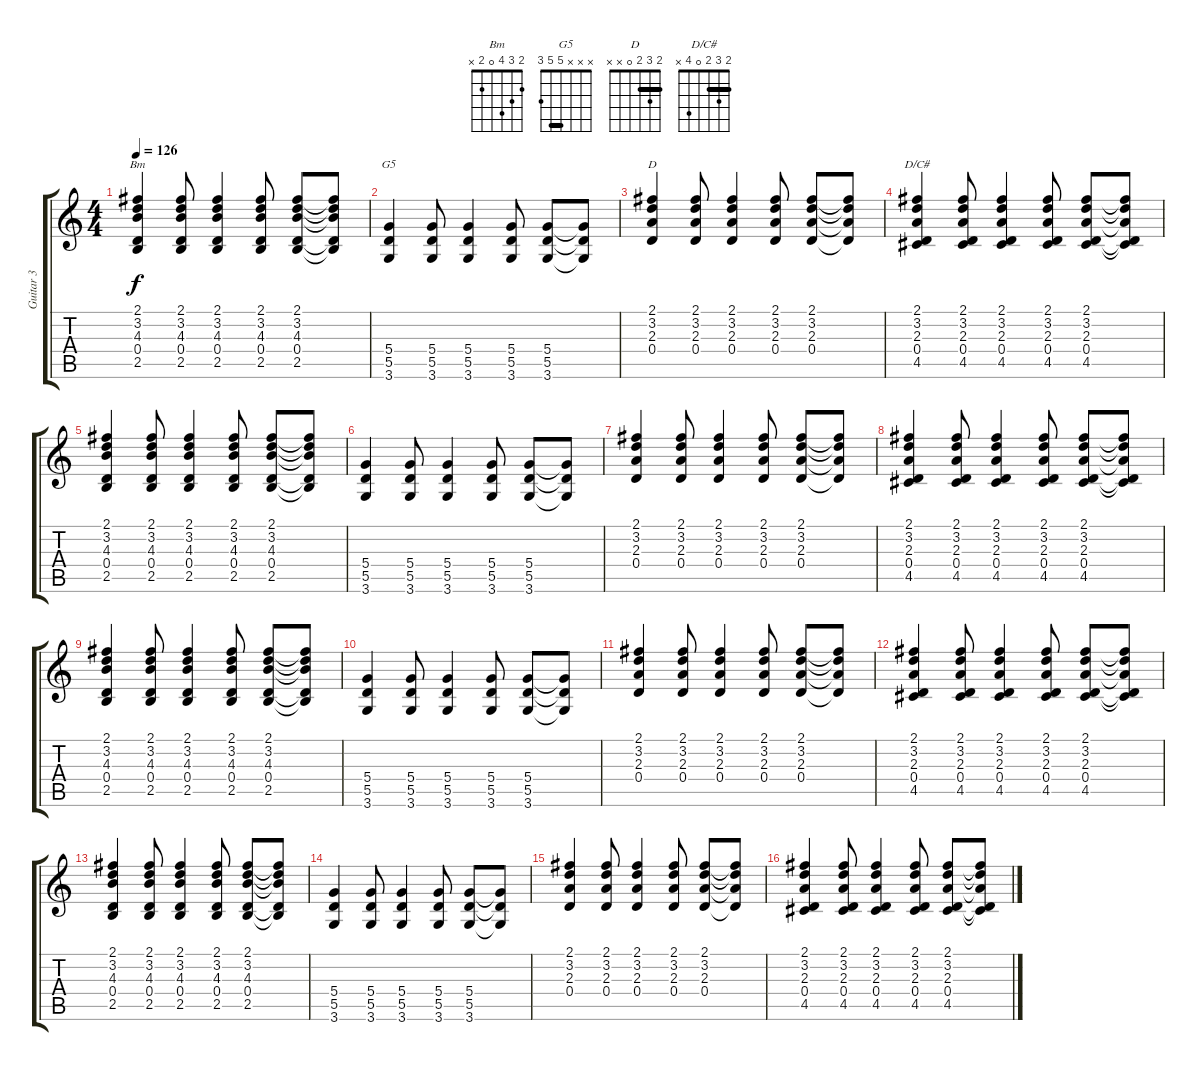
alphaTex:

\track ("Guitar 3" "Guitar 3") {instrument overdrivenguitar}
\staff {score tabs}
\tuning (E4 B3 G3 D3 A2 E2) {hide}
\chord ("Bm" 2 3 4 0 2 x)
\chord ("G5" x x x 5 5 3) {barre 5}
\chord ("D" 2 3 2 0 x x) {barre 2}
\chord ("D/C#" 2 3 2 0 4 x) {barre 2}
\ts (4 4)
\tempo 126
\clef g2
\ks c
(2.1 3.2 4.3 0.4 2.5).4{ch "Bm" dy f} (2.1 3.2 4.3 0.4 2.5).8 (2.1 3.2 4.3 0.4 2.5).4 (2.1 3.2 4.3 0.4 2.5).8 (2.1 3.2 4.3 0.4 2.5).8 (2.1{t} 3.2{t} 4.3{t} 0.4{t} 2.5{t}).8 |
(5.4 5.5 3.6).4{ch "G5"} (5.4 5.5 3.6).8 (5.4 5.5 3.6).4 (5.4 5.5 3.6).8 (5.4 5.5 3.6).8 (5.4{t} 5.5{t} 3.6{t}).8 |
(2.1 3.2 2.3 0.4).4{ch "D"} (2.1 3.2 2.3 0.4).8 (2.1 3.2 2.3 0.4).4 (2.1 3.2 2.3 0.4).8 (2.1 3.2 2.3 0.4).8 (2.1{t} 3.2{t} 2.3{t} 0.4{t}).8 |
(2.1 3.2 2.3 0.4 4.5).4{ch "D/C#"} (2.1 3.2 2.3 0.4 4.5).8 (2.1 3.2 2.3 0.4 4.5).4 (2.1 3.2 2.3 0.4 4.5).8 (2.1 3.2 2.3 0.4 4.5).8 (2.1{t} 3.2{t} 2.3{t} 0.4{t} 4.5{t}).8 |
(2.1 3.2 4.3 0.4 2.5).4 (2.1 3.2 4.3 0.4 2.5).8 (2.1 3.2 4.3 0.4 2.5).4 (2.1 3.2 4.3 0.4 2.5).8 (2.1 3.2 4.3 0.4 2.5).8 (2.1{t} 3.2{t} 4.3{t} 0.4{t} 2.5{t}).8 |
(5.4 5.5 3.6).4 (5.4 5.5 3.6).8 (5.4 5.5 3.6).4 (5.4 5.5 3.6).8 (5.4 5.5 3.6).8 (5.4{t} 5.5{t} 3.6{t}).8 |
(2.1 3.2 2.3 0.4).4 (2.1 3.2 2.3 0.4).8 (2.1 3.2 2.3 0.4).4 (2.1 3.2 2.3 0.4).8 (2.1 3.2 2.3 0.4).8 (2.1{t} 3.2{t} 2.3{t} 0.4{t}).8 |
(2.1 3.2 2.3 0.4 4.5).4 (2.1 3.2 2.3 0.4 4.5).8 (2.1 3.2 2.3 0.4 4.5).4 (2.1 3.2 2.3 0.4 4.5).8 (2.1 3.2 2.3 0.4 4.5).8 (2.1{t} 3.2{t} 2.3{t} 0.4{t} 4.5{t}).8 |
(2.1 3.2 4.3 0.4 2.5).4 (2.1 3.2 4.3 0.4 2.5).8 (2.1 3.2 4.3 0.4 2.5).4 (2.1 3.2 4.3 0.4 2.5).8 (2.1 3.2 4.3 0.4 2.5).8 (2.1{t} 3.2{t} 4.3{t} 0.4{t} 2.5{t}).8 |
(5.4 5.5 3.6).4 (5.4 5.5 3.6).8 (5.4 5.5 3.6).4 (5.4 5.5 3.6).8 (5.4 5.5 3.6).8 (5.4{t} 5.5{t} 3.6{t}).8 |
(2.1 3.2 2.3 0.4).4 (2.1 3.2 2.3 0.4).8 (2.1 3.2 2.3 0.4).4 (2.1 3.2 2.3 0.4).8 (2.1 3.2 2.3 0.4).8 (2.1{t} 3.2{t} 2.3{t} 0.4{t}).8 |
(2.1 3.2 2.3 0.4 4.5).4 (2.1 3.2 2.3 0.4 4.5).8 (2.1 3.2 2.3 0.4 4.5).4 (2.1 3.2 2.3 0.4 4.5).8 (2.1 3.2 2.3 0.4 4.5).8 (2.1{t} 3.2{t} 2.3{t} 0.4{t} 4.5{t}).8 |
(2.1 3.2 4.3 0.4 2.5).4 (2.1 3.2 4.3 0.4 2.5).8 (2.1 3.2 4.3 0.4 2.5).4 (2.1 3.2 4.3 0.4 2.5).8 (2.1 3.2 4.3 0.4 2.5).8 (2.1{t} 3.2{t} 4.3{t} 0.4{t} 2.5{t}).8 |
(5.4 5.5 3.6).4 (5.4 5.5 3.6).8 (5.4 5.5 3.6).4 (5.4 5.5 3.6).8 (5.4 5.5 3.6).8 (5.4{t} 5.5{t} 3.6{t}).8 |
(2.1 3.2 2.3 0.4).4 (2.1 3.2 2.3 0.4).8 (2.1 3.2 2.3 0.4).4 (2.1 3.2 2.3 0.4).8 (2.1 3.2 2.3 0.4).8 (2.1{t} 3.2{t} 2.3{t} 0.4{t}).8 |
(2.1 3.2 2.3 0.4 4.5).4 (2.1 3.2 2.3 0.4 4.5).8 (2.1 3.2 2.3 0.4 4.5).4 (2.1 3.2 2.3 0.4 4.5).8 (2.1 3.2 2.3 0.4 4.5).8 (2.1{t} 3.2{t} 2.3{t} 0.4{t} 4.5{t}).8
